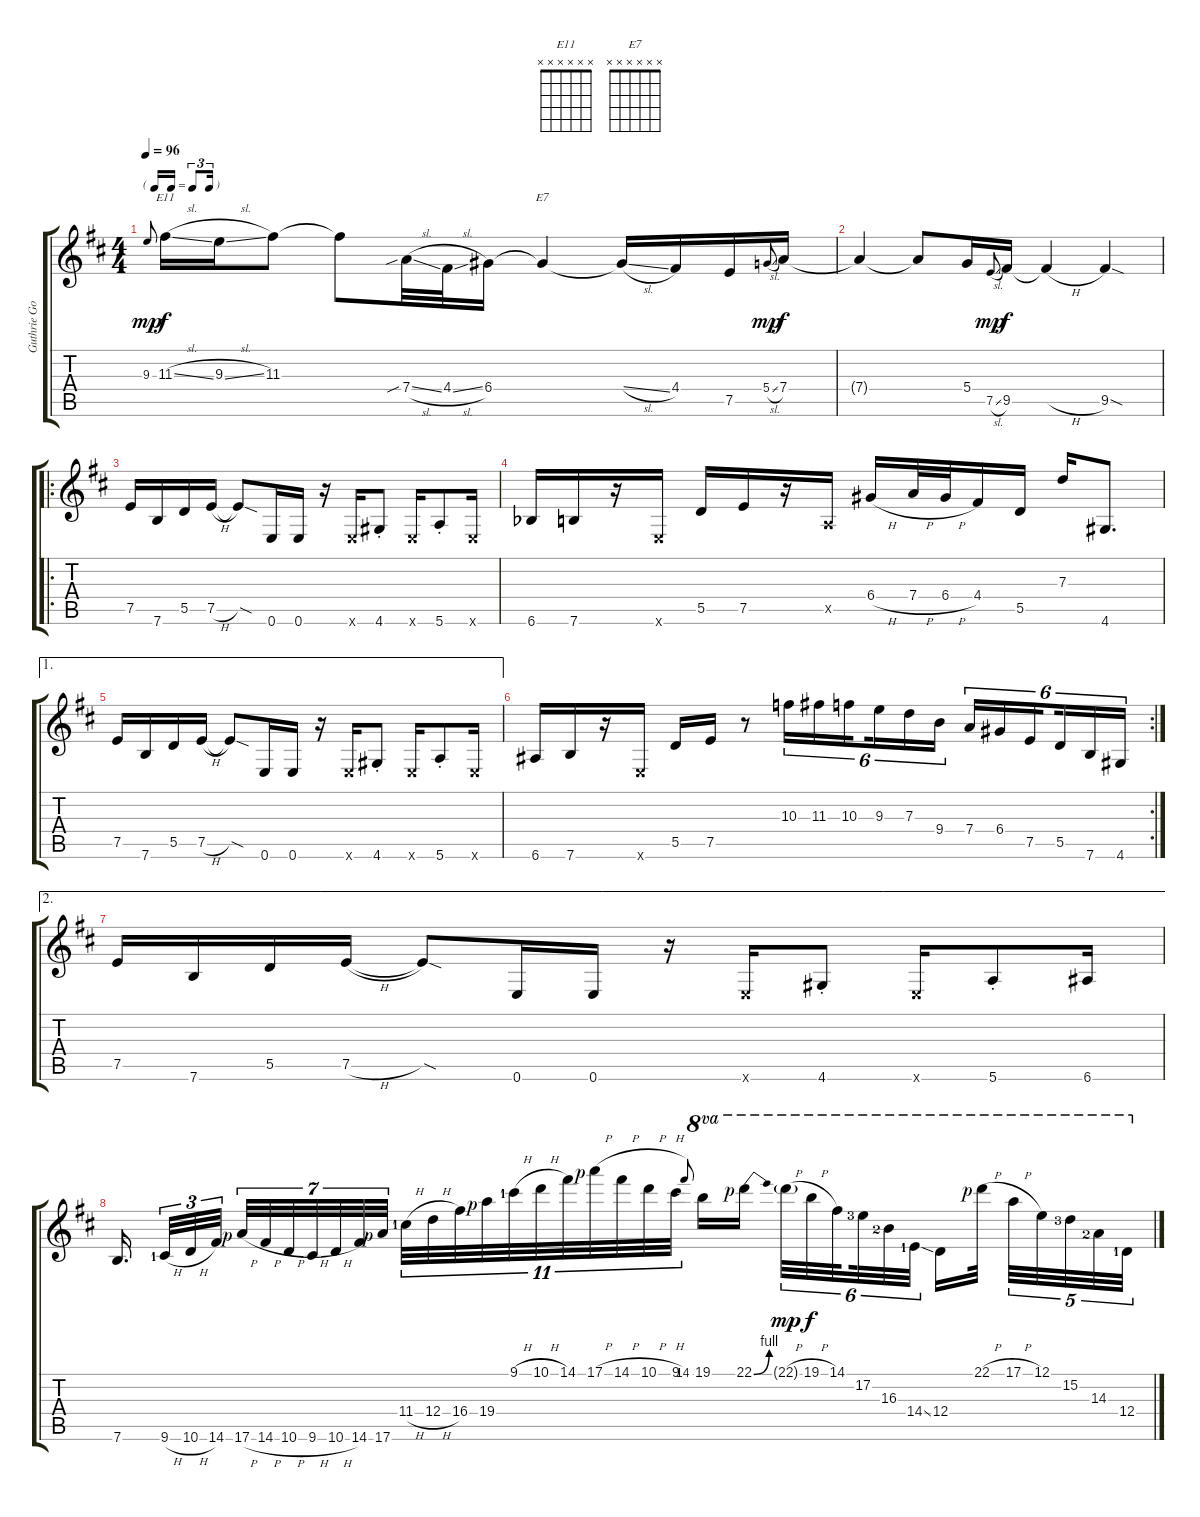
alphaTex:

\track ("Guthrie Govan" "Guthrie Go") {instrument electricguitarjazz}
\staff {score tabs}
\tuning (E4 B3 G3 D3 A2 E2) {hide}
\chord ("E11" x x x x x x)
\chord ("E7" x x x x x x)
\ts (4 4)
\tf triplet16th
\tempo 96
\clef g2
\ks d
9.3.8{gr onbeat dy mp} 11.3{sl}.16{ch "E11" dy f} 9.3{sl}.16 11.3.8 11.3{t}.8 7.4{sib sl}.32 4.4{sl}.32 6.4.16 6.4{t}.4{ch "E7"} 6.4{sl t}.16 4.4.16 7.5.16 5.4{sl}.8{gr onbeat dy mp} 7.4.16{dy f} |
7.4{t}.4 7.4{t}.8 5.4.16 7.5{sl}.8{gr onbeat dy mp} 9.5.16{dy f} 9.5{h t}.4 9.5{sod}.4 |
\ro
7.5.16 7.6.16 5.5.16 7.5{h}.16 7.5{sod t}.8 0.6.16 0.6.16 r.16 0.6{x}.16 4.6{st}.8 0.6{x}.16 5.6{st}.8 0.6{x}.16 |
6.6{acc b}.16 7.6.16 r.16 0.6{x}.16 5.5.16 7.5.16 r.16 0.5{x}.16 6.4{h}.16 7.4{h}.32 6.4{h}.32 4.4.16 5.5.16 7.3.16 4.6.8{d} |
\ae 1
7.5.16 7.6.16 5.5.16 7.5{h}.16 7.5{sod t}.8 0.6.16 0.6.16 r.16 0.6{x}.16 4.6{st}.8 0.6{x}.16 5.6{st}.8 0.6{x}.16 |
\rc 2
6.6.16 7.6.16 r.16 0.6{x}.16 5.5.16 7.5.16 r.8 10.3.16{tu (6 4)} 11.3.16{tu (6 4)} 10.3.16{tu (6 4) beam splitsecondary} 9.3.16{tu (6 4)} 7.3.16{tu (6 4)} 9.4.16{tu (6 4)} 7.4.16{tu (6 4)} 6.4.16{tu (6 4)} 7.5.16{tu (6 4) beam splitsecondary} 5.5.16{tu (6 4)} 7.6.16{tu (6 4)} 4.6.16{tu (6 4)} |
\ae 2
7.5.16 7.6.16 5.5.16 7.5{h}.16 7.5{sod t}.8 0.6.16 0.6.16 r.16 0.6{x}.16 4.6{st}.8 0.6{x}.16 5.6{st}.8 6.6.16 |
7.6.16{d instrument electricguitarjazz beam splitsecondary} 9.6{h lf 2}.32{tu (3 2)} 10.6{h}.32{tu (3 2)} 14.6.32{tu (3 2) beam splitsecondary} 17.6{h rf 1}.32{tu (7 4)} 14.6{h}.32{tu (7 4)} 10.6{h}.32{tu (7 4)} 9.6{h}.32{tu (7 4)} 10.6{h}.32{tu (7 4)} 14.6.32{tu (7 4)} 17.6{rf 1}.32{tu (7 4) beam splitsecondary} 11.4{h lf 2}.32{tu (11 8)} 12.4{h}.32{tu (11 8)} 16.4.32{tu (11 8)} 19.4{rf 1}.32{tu (11 8)} 9.1{h lf 2}.32{tu (11 8)} 10.1{h}.32{tu (11 8)} 14.1.32{tu (11 8)} 17.1{h rf 1}.32{tu (11 8)} 14.1{h}.32{tu (11 8)} 10.1{h}.32{tu (11 8)} 9.1{h}.32{tu (11 8)} 14.1.8{gr onbeat beam splitsecondary} 19.1.16{ot 8va} 22.1{be (bend 0 0 60 4) rf 1}.16{ot 8va beam splitsecondary} 22.1{h g}.32{tu (6 4) ot 8va dy mp} 19.1{h}.32{tu (6 4) ot 8va dy f} 14.1.32{tu (6 4) ot 8va beam splitsecondary} 17.2{lf 4}.32{tu (6 4) ot 8va} 16.3{lf 3}.32{tu (6 4) ot 8va} 14.4{ss lf 2}.32{tu (6 4) ot 8va beam splitsecondary} 12.4.16{ot 8va} 22.1{h rf 1}.32{ot 8va beam splitsecondary} 17.1{h}.32{tu (5 4) ot 8va} 12.1.32{tu (5 4) ot 8va} 15.2{lf 4}.32{tu (5 4) ot 8va} 14.3{lf 3}.32{tu (5 4) ot 8va} 12.4{ss lf 2}.32{tu (5 4) ot 8va}
